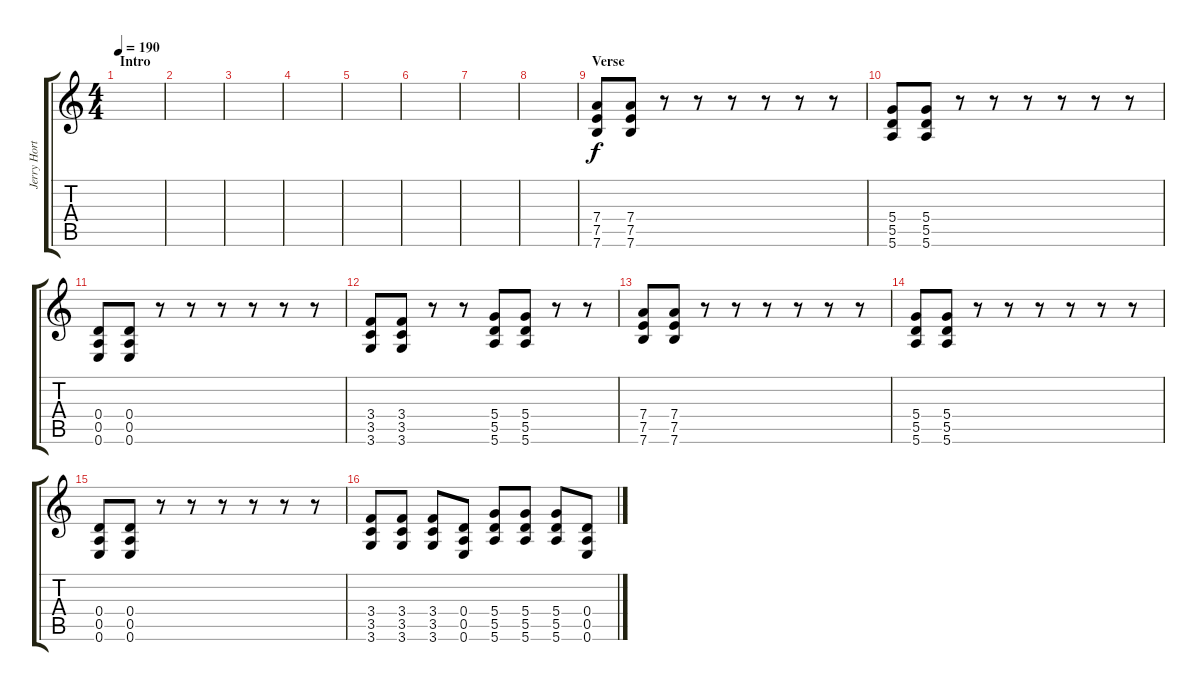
\track ("Jerry Horton guitar 2" "Jerry Hort") {instrument overdrivenguitar}
\staff {score tabs}
\tuning (E4 B3 G3 D3 A2 E2) {hide}
\ts (4 4)
\section ("" "Intro")
\tempo 190
\clef g2
\ks c
|
|
|
|
|
|
|
|
\section ("" "Verse")
(7.4 7.5 7.6).8 (7.4 7.5 7.6).8 r.8 r.8 r.8 r.8 r.8 r.8 |
(5.4 5.5 5.6).8 (5.4 5.5 5.6).8 r.8 r.8 r.8 r.8 r.8 r.8 |
(0.4 0.5 0.6).8 (0.4 0.5 0.6).8 r.8 r.8 r.8 r.8 r.8 r.8 |
(3.4 3.5 3.6).8 (3.4 3.5 3.6).8 r.8 r.8 (5.4 5.5 5.6).8 (5.4 5.5 5.6).8 r.8 r.8 |
(7.4 7.5 7.6).8 (7.4 7.5 7.6).8 r.8 r.8 r.8 r.8 r.8 r.8 |
(5.4 5.5 5.6).8 (5.4 5.5 5.6).8 r.8 r.8 r.8 r.8 r.8 r.8 |
(0.4 0.5 0.6).8 (0.4 0.5 0.6).8 r.8 r.8 r.8 r.8 r.8 r.8 |
(3.4 3.5 3.6).8 (3.4 3.5 3.6).8 (3.4 3.5 3.6).8 (0.4 0.5 0.6).8 (5.4 5.5 5.6).8 (5.4 5.5 5.6).8 (5.4 5.5 5.6).8 (0.4 0.5 0.6).8
